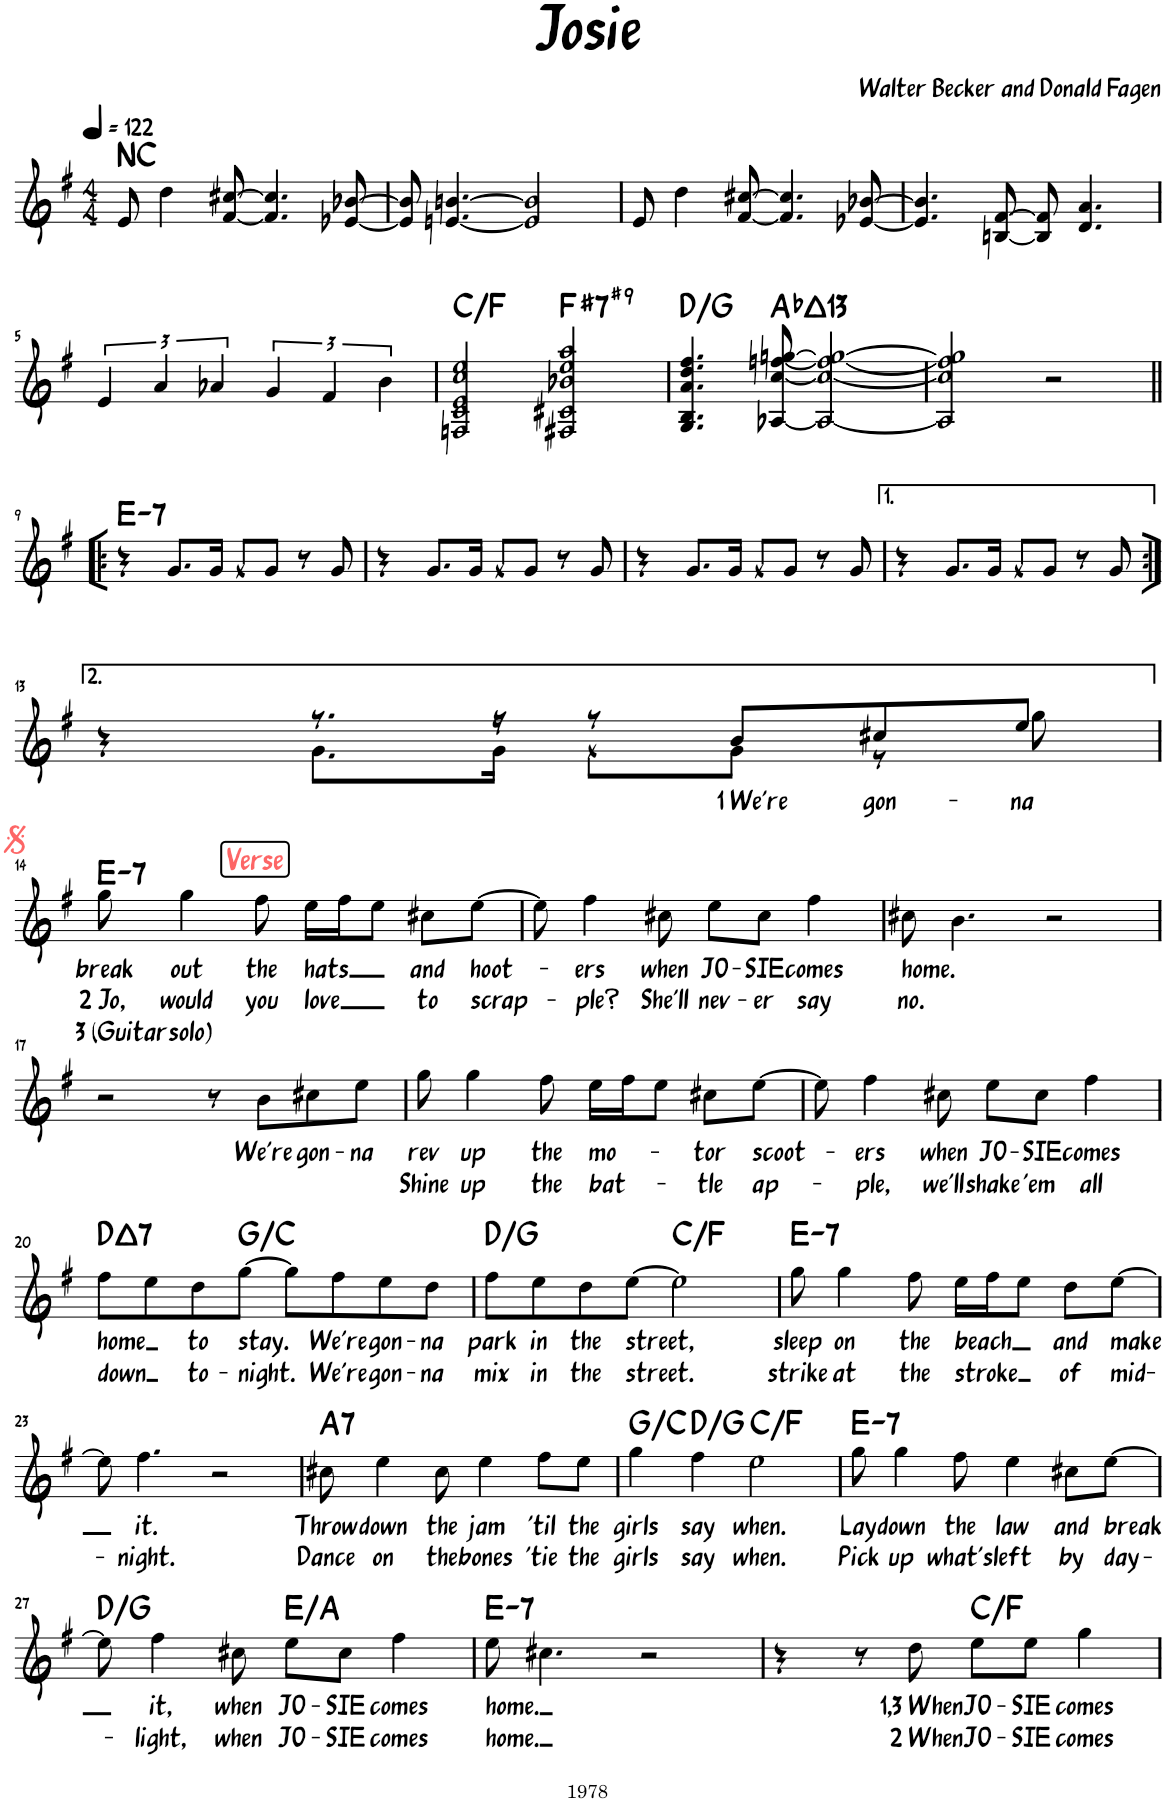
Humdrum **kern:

**kern	**text	**text	**text	**harte
*part1	*part1	*part1	*part1	*part1
*staff1	*staff1	*staff1	*staff1	*
*I"Piano	*	*	*	*
*I'Pno.	*	*	*	*
*clefG2	*	*	*	*
*k[f#]	*	*	*	*
*M4/4	*	*	*	*
*MM122	*	*	*	*
=1	=1	=1	=1	=1
!	!	!	!	!LO:H:kt=NC
8e/	.	.	.	N
4dd\	.	.	.	.
[8f#/ [8cc#X/	.	.	.	.
4.f#/] 4.cc#/]	.	.	.	.
[8e-X/ [8b-X/	.	.	.	.
=2	=2	=2	=2	=2
8e-/] 8b-/]	.	.	.	.
[4.en/ [4.bn/	.	.	.	.
2e/] 2b/]	.	.	.	.
=3	=3	=3	=3	=3
8e/	.	.	.	.
4dd\	.	.	.	.
[8f#/ [8cc#X/	.	.	.	.
4.f#/] 4.cc#/]	.	.	.	.
[8e-X/ [8b-X/	.	.	.	.
=4	=4	=4	=4	=4
4.e-/] 4.b-/]	.	.	.	.
[8Bn/ [8f#/	.	.	.	.
8B/] 8f#/]	.	.	.	.
4.d/ 4.a/	.	.	.	.
!!LO:LB:g=z
=5	=5	=5	=5	=5
6e/	.	.	.	.
6a/	.	.	.	.
6a-X/	.	.	.	.
6g/	.	.	.	.
6f#/	.	.	.	.
6b\	.	.	.	.
=6	=6	=6	=6	=6
2Fn/ 2c/ 2e/ 2cc/ 2ee/	.	.	.	C:maj/4
!	!	!	!	!LO:H:kt=7
2F#X/ 2c#X/ 2b-X/ 2ee/ 2aa/	.	.	.	F#:7(#9)
=7	=7	=7	=7	=7
4.G/ 4.B/ 4.a/ 4.dd/ 4.ff#/	.	.	.	D:maj/4
!	!	!	!	!LO:H:kt=13
[8A-X/ [8cc/ [8ffn/ [8ggn/	.	.	.	Ab:maj9(11,13)
2A-/_ 2cc/_ 2ff/_ 2gg/_	.	.	.	.
=8	=8	=8	=8	=8
2A-/] 2cc/] 2ff/] 2gg/]	.	.	.	.
2r	.	.	.	.
!!LO:LB:g=z
=9!|:	=9!|:	=9!|:	=9!|:	=9!|:
!	!	!	!	!LO:H:kt=7
4r	.	.	.	E:min7
8.g/L	.	.	.	.
16g/Jk	.	.	.	.
8g/L	.	.	.	.
8g/J	.	.	.	.
8r	.	.	.	.
8g/	.	.	.	.
=10	=10	=10	=10	=10
4r	.	.	.	.
8.g/L	.	.	.	.
16g/Jk	.	.	.	.
8g/L	.	.	.	.
8g/J	.	.	.	.
8r	.	.	.	.
8g/	.	.	.	.
=11	=11	=11	=11	=11
4r	.	.	.	.
8.g/L	.	.	.	.
16g/Jk	.	.	.	.
8g/L	.	.	.	.
8g/J	.	.	.	.
8r	.	.	.	.
8g/	.	.	.	.
=12	=12	=12	=12	=12
4r	.	.	.	.
8.g/L	.	.	.	.
16g/Jk	.	.	.	.
8g/L	.	.	.	.
8g/J	.	.	.	.
8r	.	.	.	.
8g/	.	.	.	.
!!LO:LB:g=z
=13:|!	=13:|!	=13:|!	=13:|!	=13:|!
*^	*	*	*	*
4r	4ryy	.	.	.	.
8.r	8.g\L	.	.	.	.
16r	16g\Jk	.	.	.	.
8r	8g\L	.	.	.	.
!	!	!LO:LY:b	!	!	!
8b/L	8g\J	1 We're	.	.	.
!	!	!LO:LY:b	!	!	!
8cc#X/	8r	gon-	.	.	.
!	!	!LO:LY:b	!	!	!
8ee/J	8gg\	-na	.	.	.
!!LO:LB:g=z	!!
!!LO:REH:place=s1:a:B:rj:color=#FD6666:fs=14:t=Verse:qo=1.5	!!
=14	=14	=14	=14	=14	=14
!	!	!LO:LY:b	!LO:LY:b	!LO:LY:b	!LO:H:kt=7
*v	*v	*	*	*	*
8gg\	break	2 Jo,	3 (Guitar	E:min7
!	!LO:LY:b	!LO:LY:b	!LO:LY:b	!
4gg\	out	would	solo)	.
!	!LO:LY:b	!LO:LY:b	!	!
8ff#\	the	you	.	.
!	!LO:LY:b	!LO:LY:b	!	!
16ee\LL	hats	love	.	.
16ff#\J	.	.	.	.
8ee\J	.	.	.	.
!	!LO:LY:b	!LO:LY:b	!	!
8cc#X\L	and	to	.	.
!	!LO:LY:b	!LO:LY:b	!	!
[8ee\J	hoot-	scrap-	.	.
=15	=15	=15	=15	=15
8ee\]	.	.	.	.
!	!LO:LY:b	!LO:LY:b	!	!
4ff#\	-ers	-ple?	.	.
!	!LO:LY:b	!LO:LY:b	!	!
8cc#X\	when	She'll	.	.
!	!LO:LY:b	!LO:LY:b	!	!
8ee\L	JO-	nev-	.	.
!	!LO:LY:b	!LO:LY:b	!	!
8cc#\J	-SIE	-er	.	.
!	!LO:LY:b	!LO:LY:b	!	!
4ff#\	comes	say	.	.
=16	=16	=16	=16	=16
!	!LO:LY:b	!LO:LY:b	!	!
8cc#X\	home.	no.	.	.
4.b\	.	.	.	.
2r	.	.	.	.
!!LO:LB:g=z
=17	=17	=17	=17	=17
2r	.	.	.	.
8r	.	.	.	.
!	!LO:LY:b	!	!	!
8b\L	We're	.	.	.
!	!LO:LY:b	!	!	!
8cc#X\	gon-	.	.	.
!	!LO:LY:b	!	!	!
8ee\J	-na	.	.	.
=18	=18	=18	=18	=18
!	!LO:LY:b	!LO:LY:b	!	!
8gg\	rev	Shine	.	.
!	!LO:LY:b	!LO:LY:b	!	!
4gg\	up	up	.	.
!	!LO:LY:b	!LO:LY:b	!	!
8ff#\	the	the	.	.
!	!LO:LY:b	!LO:LY:b	!	!
16ee\LL	mo-	bat-	.	.
16ff#\J	.	.	.	.
8ee\J	.	.	.	.
!	!LO:LY:b	!LO:LY:b	!	!
8cc#X\L	-tor	-tle	.	.
!	!LO:LY:b	!LO:LY:b	!	!
[8ee\J	scoot-	ap-	.	.
=19	=19	=19	=19	=19
8ee\]	.	.	.	.
!	!LO:LY:b	!LO:LY:b	!	!
4ff#\	-ers	-ple,	.	.
!	!LO:LY:b	!LO:LY:b	!	!
8cc#X\	when	we'll	.	.
!	!LO:LY:b	!LO:LY:b	!	!
8ee\L	JO-	shake	.	.
!	!LO:LY:b	!LO:LY:b	!	!
8cc#\J	-SIE	'em	.	.
!	!LO:LY:b	!LO:LY:b	!	!
4ff#\	comes	all	.	.
!!LO:LB:g=z
=20	=20	=20	=20	=20
!	!LO:LY:b	!LO:LY:b	!	!LO:H:kt=7
8ff#\L	home	down	.	D:maj7
8ee\	.	.	.	.
!	!LO:LY:b	!LO:LY:b	!	!
8dd\	to	to-	.	.
!	!LO:LY:b	!LO:LY:b	!	!
[8gg\J	stay.	-night.	.	G:maj/4
8gg\L]	.	.	.	.
!	!LO:LY:b	!LO:LY:b	!	!
8ff#\	We're	We're	.	.
!	!LO:LY:b	!LO:LY:b	!	!
8ee\	gon-	gon-	.	.
!	!LO:LY:b	!LO:LY:b	!	!
8dd\J	-na	-na	.	.
=21	=21	=21	=21	=21
!	!LO:LY:b	!LO:LY:b	!	!
8ff#\L	park	mix	.	D:maj/4
!	!LO:LY:b	!LO:LY:b	!	!
8ee\	in	in	.	.
!	!LO:LY:b	!LO:LY:b	!	!
8dd\	the	the	.	.
!	!LO:LY:b	!LO:LY:b	!	!
[8ee\J	street,	street.	.	.
2ee\]	.	.	.	C:maj/4
=22	=22	=22	=22	=22
!	!LO:LY:b	!LO:LY:b	!	!LO:H:kt=7
8gg\	sleep	strike	.	E:min7
!	!LO:LY:b	!LO:LY:b	!	!
4gg\	on	at	.	.
!	!LO:LY:b	!LO:LY:b	!	!
8ff#\	the	the	.	.
!	!LO:LY:b	!LO:LY:b	!	!
16ee\LL	beach	stroke	.	.
16ff#\J	.	.	.	.
8ee\J	.	.	.	.
!	!LO:LY:b	!LO:LY:b	!	!
8dd\L	and	of	.	.
!	!LO:LY:b	!LO:LY:b	!	!
[8ee\J	make	mid-	.	.
!!LO:LB:g=z
=23	=23	=23	=23	=23
8ee\]	.	.	.	.
!	!LO:LY:b	!LO:LY:b	!	!
4.ff#\	it.	-night.	.	.
2r	.	.	.	.
=24	=24	=24	=24	=24
!	!LO:LY:b	!LO:LY:b	!	!LO:H:kt=7
8cc#X\	Throw	Dance	.	A:7
!	!LO:LY:b	!LO:LY:b	!	!
4ee\	down	on	.	.
!	!LO:LY:b	!LO:LY:b	!	!
8cc#\	the	the	.	.
!	!LO:LY:b	!LO:LY:b	!	!
4ee\	jam	bones	.	.
!	!LO:LY:b	!LO:LY:b	!	!
8ff#\L	'til	'tie	.	.
!	!LO:LY:b	!LO:LY:b	!	!
8ee\J	the	the	.	.
=25	=25	=25	=25	=25
!	!LO:LY:b	!LO:LY:b	!	!
4gg\	girls	girls	.	G:maj/4
!	!LO:LY:b	!LO:LY:b	!	!
4ff#\	say	say	.	D:maj/4
!	!LO:LY:b	!LO:LY:b	!	!
2ee\	when.	when.	.	C:maj/4
=26	=26	=26	=26	=26
!	!LO:LY:b	!LO:LY:b	!	!LO:H:kt=7
8gg\	Lay	Pick	.	E:min7
!	!LO:LY:b	!LO:LY:b	!	!
4gg\	down	up	.	.
!	!LO:LY:b	!LO:LY:b	!	!
8ff#\	the	what's	.	.
!	!LO:LY:b	!LO:LY:b	!	!
4ee\	law	left	.	.
!	!LO:LY:b	!LO:LY:b	!	!
8cc#X\L	and	by	.	.
!	!LO:LY:b	!LO:LY:b	!	!
[8ee\J	break	day-	.	.
!!LO:LB:g=z
=27	=27	=27	=27	=27
8ee\]	.	.	.	D:maj/4
!	!LO:LY:b	!LO:LY:b	!	!
4ff#\	it,	-light,	.	.
!	!LO:LY:b	!LO:LY:b	!	!
8cc#X\	when	when	.	.
!	!LO:LY:b	!LO:LY:b	!	!
8ee\L	JO-	JO-	.	E:maj/4
!	!LO:LY:b	!LO:LY:b	!	!
8cc#\J	-SIE	-SIE	.	.
!	!LO:LY:b	!LO:LY:b	!	!
4ff#\	comes	comes	.	.
=28	=28	=28	=28	=28
!	!LO:LY:b	!LO:LY:b	!	!LO:H:kt=7
8ee\	home.	home.	.	E:min7
4.cc#X\	.	.	.	.
2r	.	.	.	.
=29	=29	=29	=29	=29
4r	.	.	.	.
8r	.	.	.	.
!	!LO:LY:b	!LO:LY:b	!	!
8dd\	1,3 When	2 When	.	.
!	!LO:LY:b	!LO:LY:b	!	!
8ee\L	JO-	JO-	.	C:maj/4
!	!LO:LY:b	!LO:LY:b	!	!
8ee\J	-SIE	-SIE	.	.
!	!LO:LY:b	!LO:LY:b	!	!
4gg\	comes	comes	.	.
=	=	=	=	=
*-	*-	*-	*-	*-
